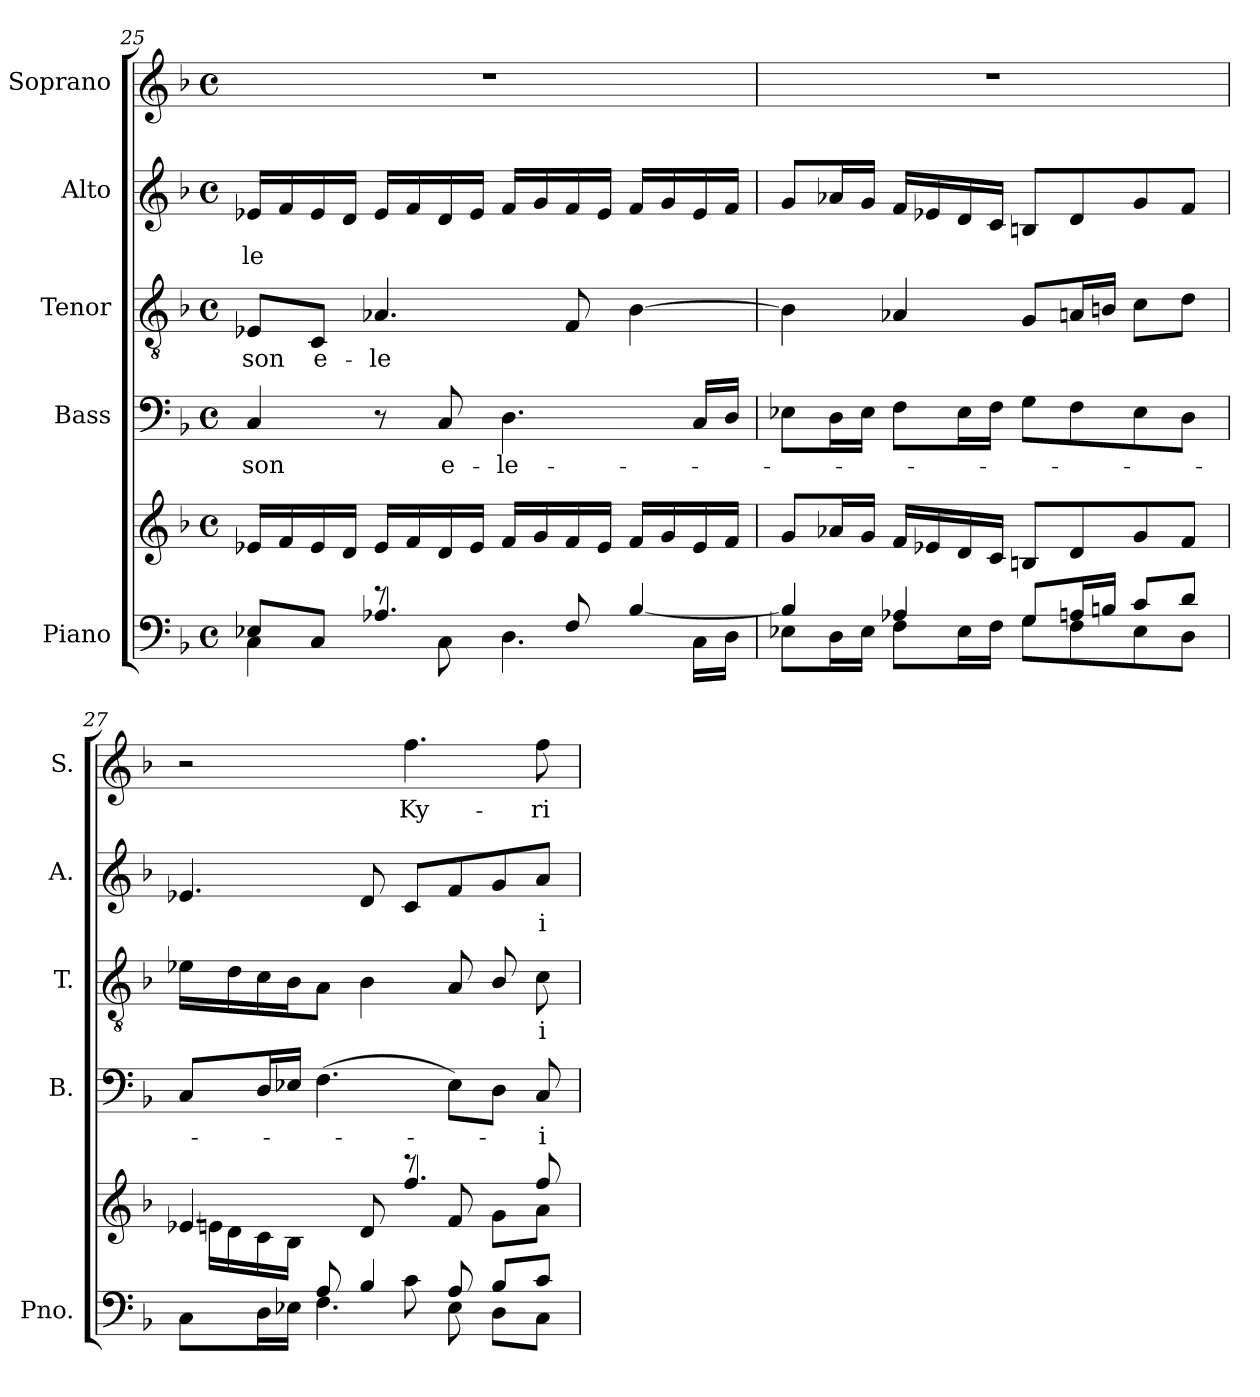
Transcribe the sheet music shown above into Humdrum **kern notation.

**kern	**kern	**kern	**text	**kern	**text	**kern	**text	**kern	**text
*part5	*part5	*part4	*part4	*part3	*part3	*part2	*part2	*part1	*part1
*staff6	*staff5	*staff4	*staff4	*staff3	*staff3	*staff2	*staff2	*staff1	*staff1
*I"Piano	*	*I"Bass	*	*I"Tenor	*	*I"Alto	*	*I"Soprano	*
*I'Pno.	*	*I'B.	*	*I'T.	*	*I'A.	*	*I'S.	*
!!LO:PB:g=z
*clefF4	*clefG2	*clefF4	*	*clefGv2	*	*clefG2	*	*clefG2	*
*k[b-]	*k[b-]	*k[b-]	*	*k[b-]	*	*k[b-]	*	*k[b-]	*
*F:	*F:	*F:	*	*F:	*	*F:	*	*F:	*
*M4/4	*M4/4	*M4/4	*	*M4/4	*	*M4/4	*	*M4/4	*
*met(c)	*met(c)	*met(c)	*	*met(c)	*	*met(c)	*	*met(c)	*
=25	=25	=25	=25	=25	=25	=25	=25	=25	=25
*^	*	*	*	*	*	*	*	*	*
!	!	!	!	!LO:LY:b	!	!LO:LY:b	!	!LO:LY:b	!	!
4C\	8E-X/L	16e-X/LL	4C/	-son	8E-X/L	son	16e-X/LL	-le	1r	.
.	.	16f/	.	.	.	.	16f/	.	.	.
!	!	!	!	!	!	!LO:LY:b	!	!	!	!
.	8C/J	16e-/	.	.	8C/J	e-	16e-/	.	.	.
.	.	16d/JJ	.	.	.	.	16d/JJ	.	.	.
!	!	!	!	!	!	!LO:LY:b	!	!	!	!
8r	4.A-X/	16e-/LL	8r	.	4.A-X/	-le	16e-/LL	.	.	.
.	.	16f/	.	.	.	.	16f/	.	.	.
!	!	!	!	!LO:LY:b	!	!	!	!	!	!
8C\	.	16d/	8C/	e-	.	.	16d/	.	.	.
.	.	16e-/JJ	.	.	.	.	16e-/JJ	.	.	.
!	!	!	!	!LO:LY:b	!	!	!	!	!	!
4.D\	.	16f/LL	4.D\	-le-	.	.	16f/LL	.	.	.
.	.	16g/	.	.	.	.	16g/	.	.	.
.	8F/	16f/	.	.	8F/	.	16f/	.	.	.
.	.	16e-/JJ	.	.	.	.	16e-/JJ	.	.	.
.	[4B-/	16f/LL	.	.	[4B-\	.	16f/LL	.	.	.
.	.	16g/	.	.	.	.	16g/	.	.	.
16C\LL	.	16e-/	16C/LL	.	.	.	16e-/	.	.	.
16D\JJ	.	16f/JJ	16D/JJ	.	.	.	16f/JJ	.	.	.
=26	=26	=26	=26	=26	=26	=26	=26	=26	=26	=26
8E-X\L	4B-/]	8g/L	8E-X\L	.	4B-\]	.	8g/L	.	1r	.
16D\L	.	16a-X/L	16D\L	.	.	.	16a-X/L	.	.	.
16E-\JJ	.	16g/JJ	16E-\JJ	.	.	.	16g/JJ	.	.	.
8F\L	4A-X/	16f/LL	8F\L	.	4A-X/	.	16f/LL	.	.	.
.	.	16e-X/	.	.	.	.	16e-X/	.	.	.
16E-\L	.	16d/	16E-\L	.	.	.	16d/	.	.	.
16F\JJ	.	16c/JJ	16F\JJ	.	.	.	16c/JJ	.	.	.
8G\L	8G/L	8Bn/L	8G\L	.	8G/L	.	8Bn/L	.	.	.
8F\	16An/L	8d/	8F\	.	16An/L	.	8d/	.	.	.
.	16Bn/JJ	.	.	.	16Bn/JJ	.	.	.	.	.
8E-\	8c/L	8g/	8E-\	.	8c\L	.	8g/	.	.	.
8D\J	8d/J	8f/J	8D\J	.	8d\J	.	8f/J	.	.	.
=27	=27	=27	=27	=27	=27	=27	=27	=27	=27	=27
*	*^	*^	*	*	*	*	*	*	*	*
*	*	*	*	*^	*	*	*	*	*	*	*	*
8C\L	4ryy	2ryy	4.e-X/	2ryy	16en\LL	8C/L	.	16e-X\LL	.	4.e-X/	.	2r	.
.	.	.	.	.	16d\	.	.	16d\	.	.	.	.	.
16D\L	.	.	.	.	16c\	16D/L	.	16c\	.	.	.	.	.
16E-X\JJ	.	.	.	.	16B-\JJ	16E-X/JJ	.	16B-\J	.	.	.	.	.
4.F\	8A/	.	.	.	2.ryy	(>4.F\	.	8A\J	.	.	.	.	.
.	4B-/	.	8d/	.	.	.	.	4B-\	.	8d/	.	.	.
!	!	!	!	!	!	!	!	!	!	!	!	!	!LO:LY:b
.	.	8c\	8r	4.ff/	.	.	.	.	.	8c/L	.	4.ff\	Ky-
8E-\	8A/	4.ryy	8f/	.	.	8E-\L)	.	8A/	.	8f/	.	.	.
8D\L	8B-/L	.	8g\L	.	.	8D\J	.	8B-/	.	8g/	.	.	.
!	!	!	!	!	!	!	!LO:LY:b	!	!LO:LY:b	!	!LO:LY:b	!	!LO:LY:b
8C\J	8c/J	.	8a\J	8ff/	.	8C/	-i-	8c\	i-	8a/J	i-	8ff\	-ri-
*v	*v	*v	*	*	*	*	*	*	*	*	*	*	*
*	*v	*v	*v	*	*	*	*	*	*	*	*
=	=	=	=	=	=	=	=	=	=
*-	*-	*-	*-	*-	*-	*-	*-	*-	*-
